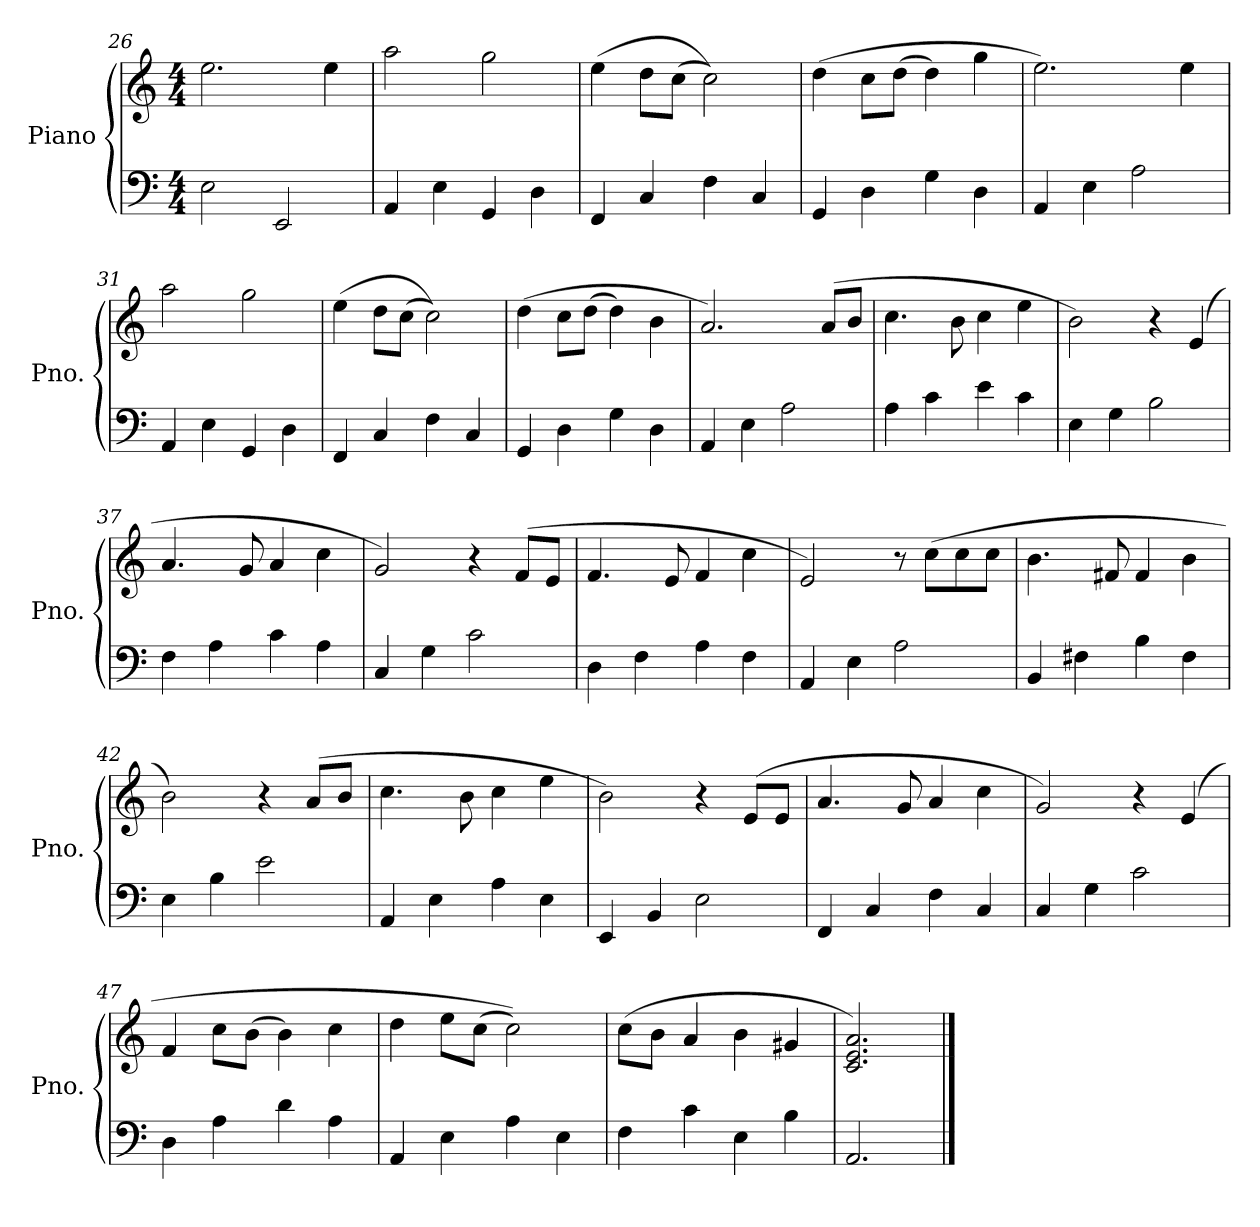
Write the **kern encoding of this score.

**kern	**kern
*part1	*part1
*staff2	*staff1
*I"Piano	*
*I'Pno.	*
*clefF4	*clefG2
*k[]	*k[]
*M4/4	*M4/4
=26	=26
2E\	2.ee\
2EE/	.
.	4ee\
!!LO:PB:g=z
=27	=27
4AA/	2aa\
4E\	.
4GG/	2gg\
4D\	.
=28	=28
4FF/	(4ee\
4C/	8dd\L
.	(8cc\J
4F\	2cc\))
4C/	.
=29	=29
4GG/	(4dd\
4D\	8cc\L
.	(8dd\J
4G\	4dd\)
4D\	4gg\
=30	=30
4AA/	2.ee\)
4E\	.
2A\	.
.	4ee\
=31	=31
4AA/	2aa\
4E\	.
4GG/	2gg\
4D\	.
!!LO:LB:g=z
=32	=32
4FF/	(4ee\
4C/	8dd\L
.	(8cc\J
4F\	2cc\))
4C/	.
=33	=33
4GG/	(4dd\
4D\	8cc\L
.	(8dd\J
4G\	4dd\)
4D\	4b\
=34	=34
4AA/	2.a/)
4E\	.
2A\	.
.	(8a/L
.	8b/J
=35	=35
4A\	4.cc\
4c\	.
.	8b\
4e\	4cc\
4c\	4ee\
=36	=36
4E\	2b\)
4G\	.
2B\	4r
.	(4e/
!!LO:LB:g=z
=37	=37
4F\	4.a/
4A\	.
.	8g/
4c\	4a/
4A\	4cc\
=38	=38
4C/	2g/)
4G\	.
2c\	4r
.	(8f/L
.	8e/J
=39	=39
4D\	4.f/
4F\	.
.	8e/
4A\	4f/
4F\	4cc\
=40	=40
4AA/	2e/)
4E\	.
2A\	8r
.	(8cc\L
.	8cc\
.	8cc\J
=41	=41
4BB/	4.b\
4F#X\	.
.	8f#X/
4B\	4f#/
4F#\	4b\
!!LO:LB:g=z
=42	=42
4E\	2b\)
4B\	.
2e\	4r
.	(8a/L
.	8b/J
=43	=43
4AA/	4.cc\
4E\	.
.	8b\
4A\	4cc\
4E\	4ee\
=44	=44
4EE/	2b\)
4BB/	.
2E\	4r
.	(8e/L
.	8e/J
=45	=45
4FF/	4.a/
4C/	.
.	8g/
4F\	4a/
4C/	4cc\
=46	=46
4C/	2g/)
4G\	.
2c\	4r
.	(4e/
!!LO:LB:g=z
=47	=47
4D\	4f/
4A\	8cc\L
.	(8b\J
4d\	4b\)
4A\	4cc\
=48	=48
4AA/	4dd\
4E\	8ee\L
.	(8cc\J
4A\	2cc\))
4E\	.
=49	=49
4F\	(8cc\L
.	8b\J
4c\	4a/
4E\	4b\
4B\	4g#X/
=50	=50
2.AA/	2.c/ 2.e/ 2.a/)
==	==
*-	*-
